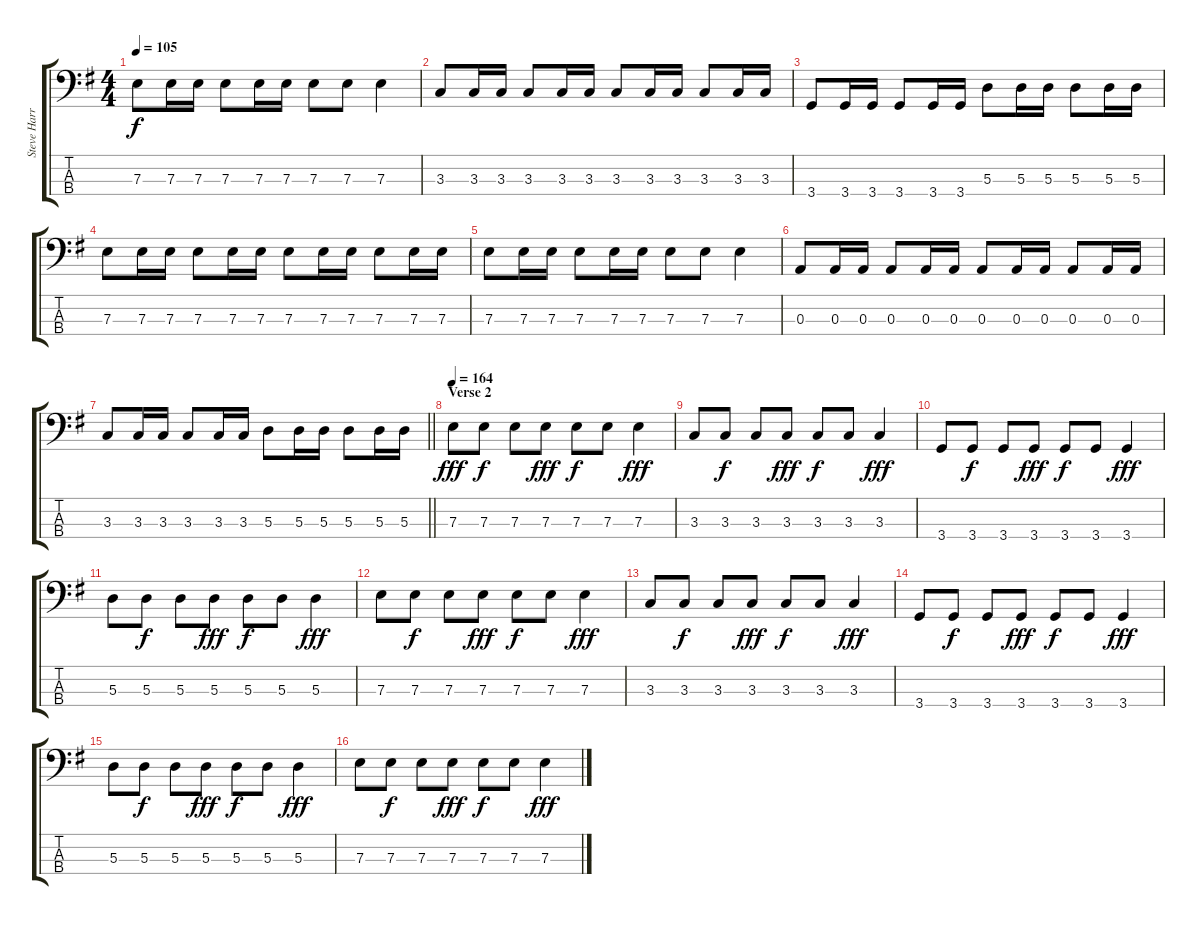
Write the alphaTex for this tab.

\track ("Steve Harris" "Steve Harr") {instrument electricbassfinger}
\staff {score tabs}
\tuning (G2 D2 A1 E1) {hide}
\ts (4 4)
\tempo 105
\clef f4
\ks eminor
7.3.8{dy f} 7.3.16 7.3.16 7.3.8 7.3.16 7.3.16 7.3.8 7.3.8 7.3.4 |
3.3.8 3.3.16 3.3.16 3.3.8 3.3.16 3.3.16 3.3.8 3.3.16 3.3.16 3.3.8 3.3.16 3.3.16 |
3.4.8 3.4.16 3.4.16 3.4.8 3.4.16 3.4.16 5.3.8 5.3.16 5.3.16 5.3.8 5.3.16 5.3.16 |
7.3.8 7.3.16 7.3.16 7.3.8 7.3.16 7.3.16 7.3.8 7.3.16 7.3.16 7.3.8 7.3.16 7.3.16 |
7.3.8 7.3.16 7.3.16 7.3.8 7.3.16 7.3.16 7.3.8 7.3.8 7.3.4 |
0.3.8 0.3.16 0.3.16 0.3.8 0.3.16 0.3.16 0.3.8 0.3.16 0.3.16 0.3.8 0.3.16 0.3.16 |
\barLineRight lightlight
3.3.8 3.3.16 3.3.16 3.3.8 3.3.16 3.3.16 5.3.8 5.3.16 5.3.16 5.3.8 5.3.16 5.3.16 |
\section ("" "Verse 2")
\tempo 164
7.3.8{dy fff} 7.3.8{dy f} 7.3.8 7.3.8{dy fff} 7.3.8{dy f} 7.3.8 7.3.4{dy fff} |
3.3.8 3.3.8{dy f} 3.3.8 3.3.8{dy fff} 3.3.8{dy f} 3.3.8 3.3.4{dy fff} |
3.4.8 3.4.8{dy f} 3.4.8 3.4.8{dy fff} 3.4.8{dy f} 3.4.8 3.4.4{dy fff} |
5.3.8 5.3.8{dy f} 5.3.8 5.3.8{dy fff} 5.3.8{dy f} 5.3.8 5.3.4{dy fff} |
7.3.8 7.3.8{dy f} 7.3.8 7.3.8{dy fff} 7.3.8{dy f} 7.3.8 7.3.4{dy fff} |
3.3.8 3.3.8{dy f} 3.3.8 3.3.8{dy fff} 3.3.8{dy f} 3.3.8 3.3.4{dy fff} |
3.4.8 3.4.8{dy f} 3.4.8 3.4.8{dy fff} 3.4.8{dy f} 3.4.8 3.4.4{dy fff} |
5.3.8 5.3.8{dy f} 5.3.8 5.3.8{dy fff} 5.3.8{dy f} 5.3.8 5.3.4{dy fff} |
7.3.8 7.3.8{dy f} 7.3.8 7.3.8{dy fff} 7.3.8{dy f} 7.3.8 7.3.4{dy fff}
